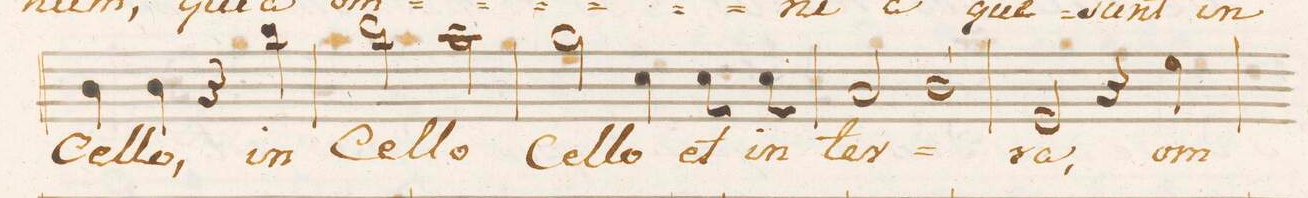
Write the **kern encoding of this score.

**kern	**text
*I"Baſso.	*
*clefF4	*
*k[]	*
*met(C.)	*
*M4/4	*
4D\	Cel-
4D\	-lo,
4r	.
4d\	in
=19	=19
2d\	Cel-
2c\	-lo
=20	=20
2B\	Cel-
4E\	-lo
8E\	et
8E\	in
=21	=21
2C/	ter-
2D/	.
=22	=22
2GG/	-ra,
4r	.
4G\	om-
=23	=23
*-	*-
